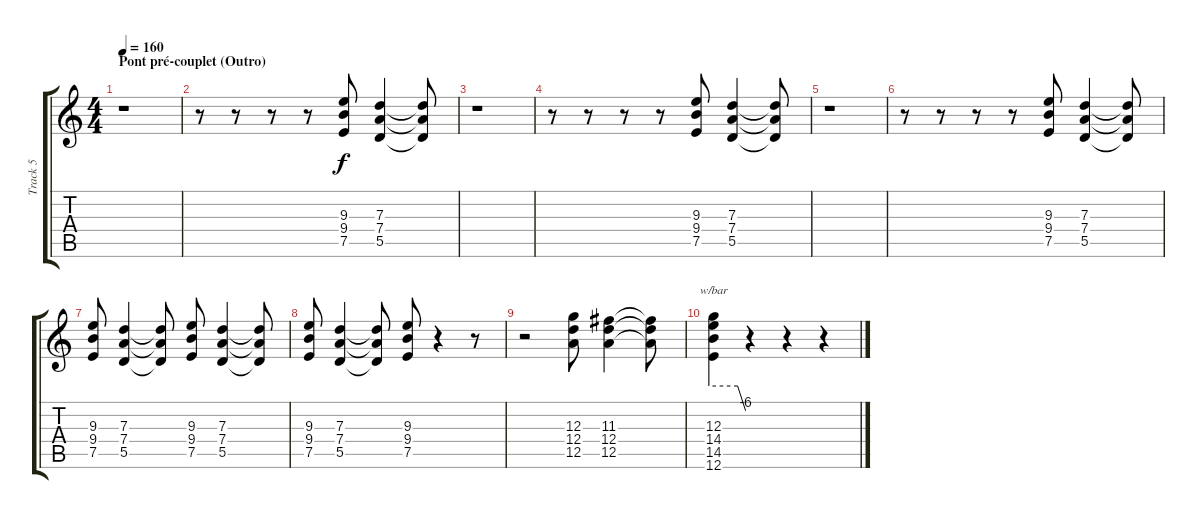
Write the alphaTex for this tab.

\track ("Track 5" "Track 5") {instrument distortionguitar}
\staff {score tabs}
\tuning (E4 B3 G3 D3 A2 E2) {hide}
\ts (4 4)
\section ("" "Pont pré-couplet (Outro)")
\tempo 160
\clef g2
\ks c
r.1{dy f} |
r.8 r.8 r.8 r.8 (9.3 9.4 7.5).8 (7.3 7.4 5.5).4 (7.3{t} 7.4{t} 5.5{t}).8 |
r.1 |
r.8 r.8 r.8 r.8 (9.3 9.4 7.5).8 (7.3 7.4 5.5).4 (7.3{t} 7.4{t} 5.5{t}).8 |
r.1 |
r.8 r.8 r.8 r.8 (9.3 9.4 7.5).8 (7.3 7.4 5.5).4 (7.3{t} 7.4{t} 5.5{t}).8 |
(9.3 9.4 7.5).8 (7.3 7.4 5.5).4 (7.3{t} 7.4{t} 5.5{t}).8 (9.3 9.4 7.5).8 (7.3 7.4 5.5).4 (7.3{t} 7.4{t} 5.5{t}).8 |
(9.3 9.4 7.5).8 (7.3 7.4 5.5).4 (7.3{t} 7.4{t} 5.5{t}).8 (9.3 9.4 7.5).8 r.4 r.8 |
r.2 (12.3 12.4 12.5).8 (11.3 12.4 12.5).4 (11.3{t} 12.4{t} 12.5{t}).8 |
(12.3 14.4 14.5 12.6).4{tbe (custom default 0 0 45 0 60 -24)} r.4 r.4 r.4
